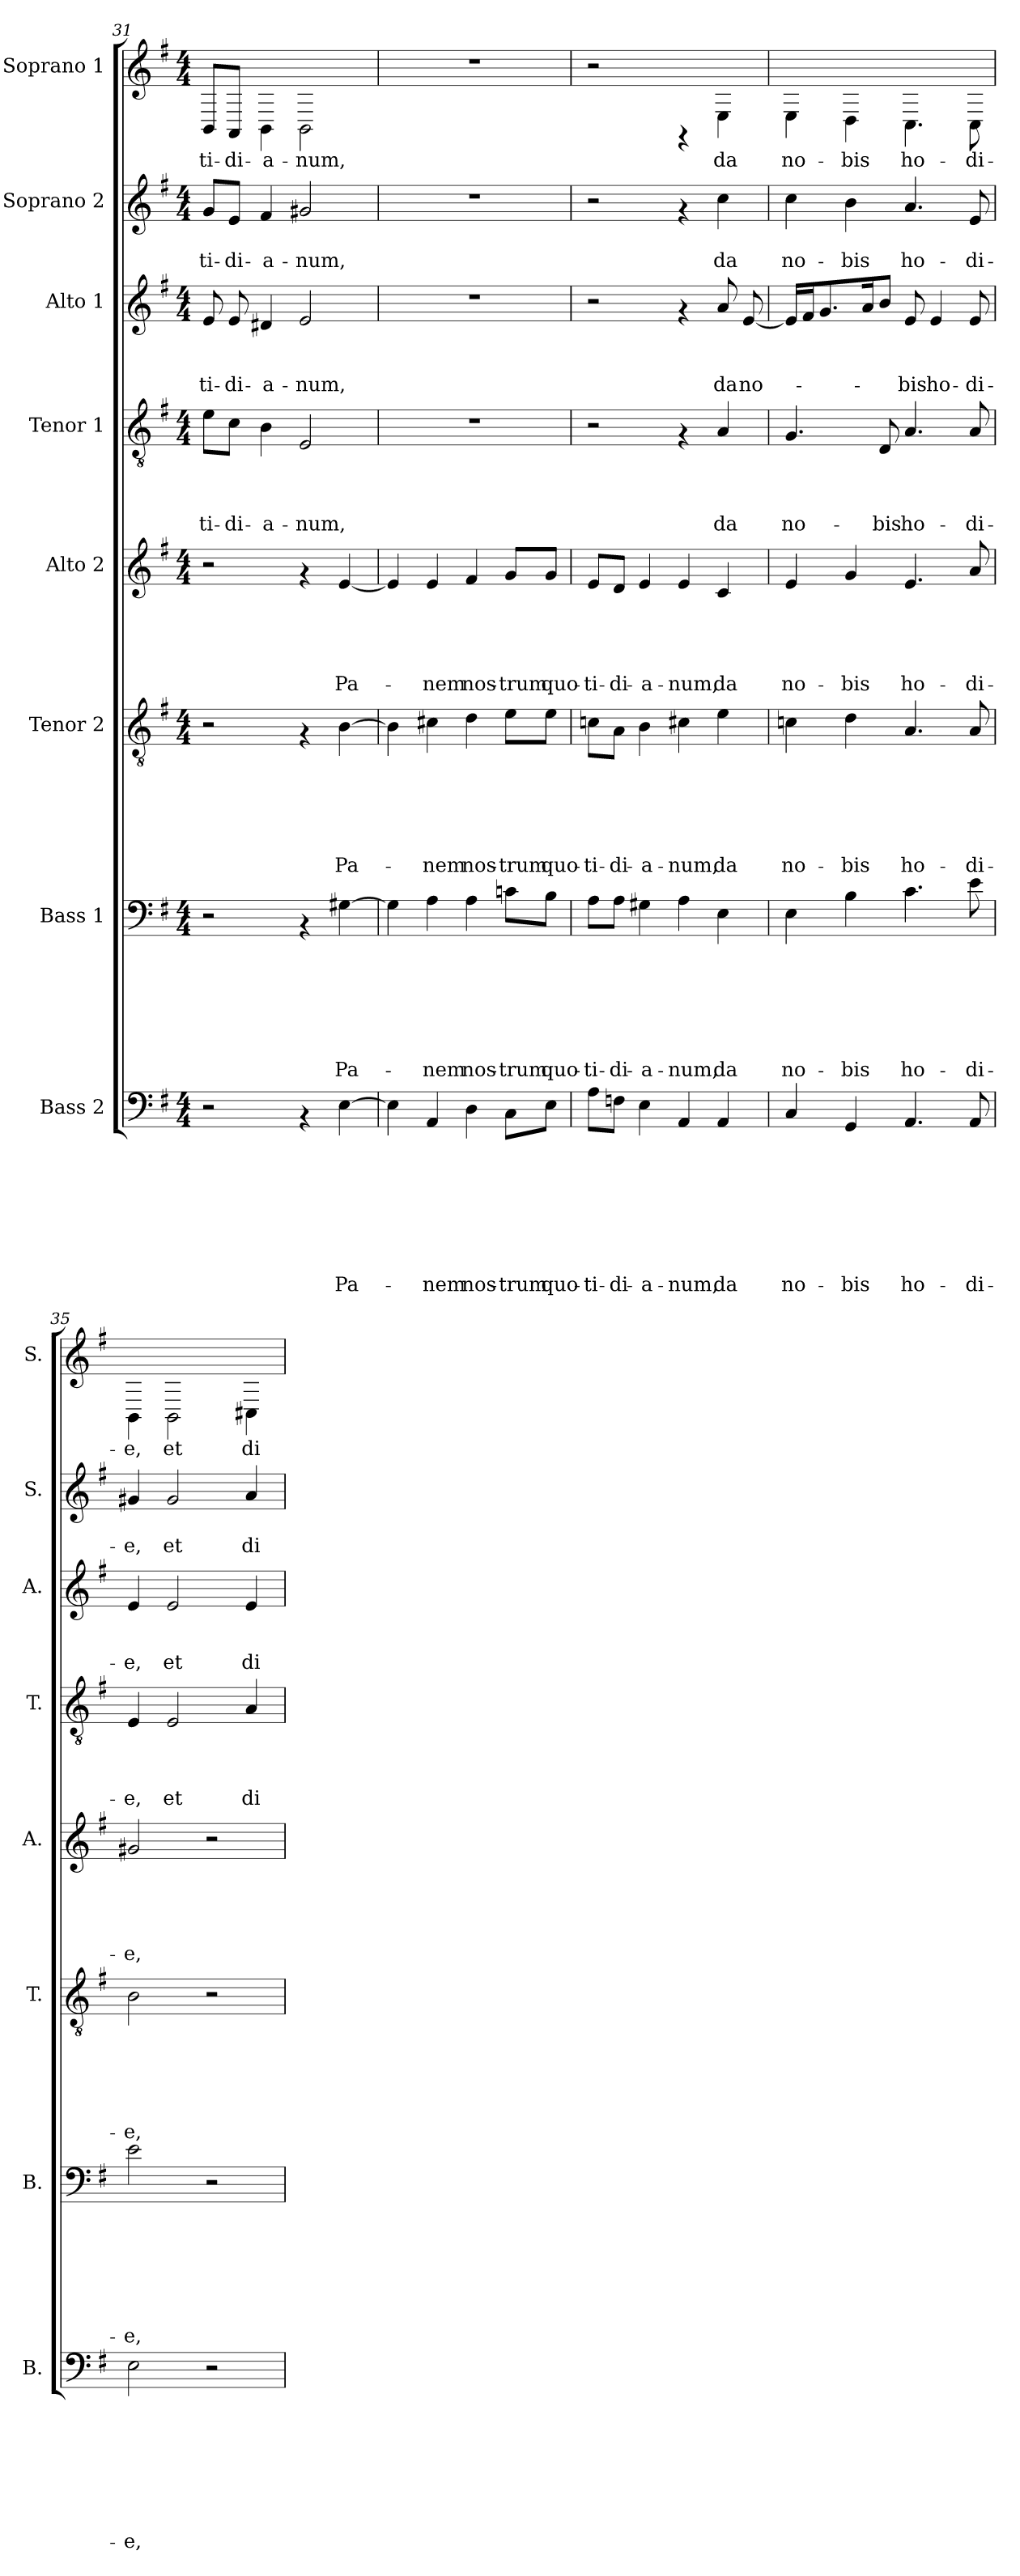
**kern	**text	**text	**text	**text	**text	**text	**text	**text	**kern	**text	**text	**text	**text	**text	**text	**text	**kern	**text	**text	**text	**text	**text	**text	**kern	**text	**text	**text	**text	**text	**kern	**text	**text	**text	**text	**kern	**text	**text	**text	**kern	**text	**text	**kern	**text
*part8	*part8	*part8	*part8	*part8	*part8	*part8	*part8	*part8	*part7	*part7	*part7	*part7	*part7	*part7	*part7	*part7	*part6	*part6	*part6	*part6	*part6	*part6	*part6	*part5	*part5	*part5	*part5	*part5	*part5	*part4	*part4	*part4	*part4	*part4	*part3	*part3	*part3	*part3	*part2	*part2	*part2	*part1	*part1
*staff8	*staff8	*staff8	*staff8	*staff8	*staff8	*staff8	*staff8	*staff8	*staff7	*staff7	*staff7	*staff7	*staff7	*staff7	*staff7	*staff7	*staff6	*staff6	*staff6	*staff6	*staff6	*staff6	*staff6	*staff5	*staff5	*staff5	*staff5	*staff5	*staff5	*staff4	*staff4	*staff4	*staff4	*staff4	*staff3	*staff3	*staff3	*staff3	*staff2	*staff2	*staff2	*staff1	*staff1
*I"Bass 2	*	*	*	*	*	*	*	*	*I"Bass 1	*	*	*	*	*	*	*	*I"Tenor 2	*	*	*	*	*	*	*I"Alto 2	*	*	*	*	*	*I"Tenor 1	*	*	*	*	*I"Alto 1	*	*	*	*I"Soprano 2	*	*	*I"Soprano 1	*
*I'B.	*	*	*	*	*	*	*	*	*I'B.	*	*	*	*	*	*	*	*I'T.	*	*	*	*	*	*	*I'A.	*	*	*	*	*	*I'T.	*	*	*	*	*I'A.	*	*	*	*I'S.	*	*	*I'S.	*
*clefF4	*	*	*	*	*	*	*	*	*clefF4	*	*	*	*	*	*	*	*clefGv2	*	*	*	*	*	*	*clefG2	*	*	*	*	*	*clefGv2	*	*	*	*	*clefG2	*	*	*	*clefG2	*	*	*clefG2	*
*k[f#]	*	*	*	*	*	*	*	*	*k[f#]	*	*	*	*	*	*	*	*k[f#]	*	*	*	*	*	*	*k[f#]	*	*	*	*	*	*k[f#]	*	*	*	*	*k[f#]	*	*	*	*k[f#]	*	*	*k[f#]	*
*G:	*	*	*	*	*	*	*	*	*G:	*	*	*	*	*	*	*	*G:	*	*	*	*	*	*	*G:	*	*	*	*	*	*G:	*	*	*	*	*G:	*	*	*	*G:	*	*	*G:	*
*M4/4	*	*	*	*	*	*	*	*	*M4/4	*	*	*	*	*	*	*	*M4/4	*	*	*	*	*	*	*M4/4	*	*	*	*	*	*M4/4	*	*	*	*	*M4/4	*	*	*	*M4/4	*	*	*M4/4	*
=31	=31	=31	=31	=31	=31	=31	=31	=31	=31	=31	=31	=31	=31	=31	=31	=31	=31	=31	=31	=31	=31	=31	=31	=31	=31	=31	=31	=31	=31	=31	=31	=31	=31	=31	=31	=31	=31	=31	=31	=31	=31	=31	=31
!	!	!	!	!	!	!	!	!	!	!	!	!	!	!	!	!	!	!	!	!	!	!	!	!	!	!	!	!	!	!	!	!	!	!LO:LY:b	!	!	!	!LO:LY:b	!	!	!LO:LY:b	!	!LO:LY:b
2r	.	.	.	.	.	.	.	.	2r	.	.	.	.	.	.	.	2r	.	.	.	.	.	.	2r	.	.	.	.	.	8e\L	.	.	.	-ti-	8e/	.	.	-ti-	8g/L	.	-ti-	8BB/L	-ti-
!	!	!	!	!	!	!	!	!	!	!	!	!	!	!	!	!	!	!	!	!	!	!	!	!	!	!	!	!	!	!	!	!	!	!LO:LY:b	!	!	!	!LO:LY:b	!	!	!LO:LY:b	!	!LO:LY:b
.	.	.	.	.	.	.	.	.	.	.	.	.	.	.	.	.	.	.	.	.	.	.	.	.	.	.	.	.	.	8c\J	.	.	.	-di-	8e/	.	.	-di-	8e/J	.	-di-	8AA/J	-di-
!	!	!	!	!	!	!	!	!	!	!	!	!	!	!	!	!	!	!	!	!	!	!	!	!	!	!	!	!	!	!	!	!	!	!LO:LY:b	!	!	!	!LO:LY:b	!	!	!LO:LY:b	!	!LO:LY:b
.	.	.	.	.	.	.	.	.	.	.	.	.	.	.	.	.	.	.	.	.	.	.	.	.	.	.	.	.	.	4B\	.	.	.	-a-	4d#X/	.	.	-a-	4f#/	.	-a-	4BB\	-a-
!	!	!	!	!	!	!	!	!	!	!	!	!	!	!	!	!	!	!	!	!	!	!	!	!	!	!	!	!	!	!	!	!	!	!LO:LY:b	!	!	!	!LO:LY:b	!	!	!LO:LY:b	!	!LO:LY:b
4rAA	.	.	.	.	.	.	.	.	4rAA	.	.	.	.	.	.	.	4rF	.	.	.	.	.	.	4rf	.	.	.	.	.	2E/	.	.	.	-num,	2e/	.	.	-num,	2g#X/	.	-num,	2BB\	-num,
!	!	!	!	!	!	!	!	!LO:LY:b	!	!	!	!	!	!	!	!LO:LY:b	!	!	!	!	!	!	!LO:LY:b	!	!	!	!	!	!LO:LY:b	!	!	!	!	!	!	!	!	!	!	!	!	!	!
[>4E\	.	.	.	.	.	.	.	Pa-	[>4G#X\	.	.	.	.	.	.	Pa-	[>4B\	.	.	.	.	.	Pa-	[<4e/	.	.	.	.	Pa-	.	.	.	.	.	.	.	.	.	.	.	.	.	.
=32	=32	=32	=32	=32	=32	=32	=32	=32	=32	=32	=32	=32	=32	=32	=32	=32	=32	=32	=32	=32	=32	=32	=32	=32	=32	=32	=32	=32	=32	=32	=32	=32	=32	=32	=32	=32	=32	=32	=32	=32	=32	=32	=32
4E\]	.	.	.	.	.	.	.	.	4G#\]	.	.	.	.	.	.	.	4B\]	.	.	.	.	.	.	4e/]	.	.	.	.	.	1r	.	.	.	.	1r	.	.	.	1r	.	.	1r	.
!	!	!	!	!	!	!	!	!LO:LY:b	!	!	!	!	!	!	!	!LO:LY:b	!	!	!	!	!	!	!LO:LY:b	!	!	!	!	!	!LO:LY:b	!	!	!	!	!	!	!	!	!	!	!	!	!	!
4AA/	.	.	.	.	.	.	.	-nem	4A\	.	.	.	.	.	.	-nem	4c#X\	.	.	.	.	.	-nem	4e/	.	.	.	.	-nem	.	.	.	.	.	.	.	.	.	.	.	.	.	.
!	!	!	!	!	!	!	!	!LO:LY:b	!	!	!	!	!	!	!	!LO:LY:b	!	!	!	!	!	!	!LO:LY:b	!	!	!	!	!	!LO:LY:b	!	!	!	!	!	!	!	!	!	!	!	!	!	!
4D\	.	.	.	.	.	.	.	nos-	4A\	.	.	.	.	.	.	nos-	4d\	.	.	.	.	.	nos-	4f#/	.	.	.	.	nos-	.	.	.	.	.	.	.	.	.	.	.	.	.	.
!	!	!	!	!	!	!	!	!LO:LY:b	!	!	!	!	!	!	!	!LO:LY:b	!	!	!	!	!	!	!LO:LY:b	!	!	!	!	!	!LO:LY:b	!	!	!	!	!	!	!	!	!	!	!	!	!	!
8C\L	.	.	.	.	.	.	.	-trum	8cn\L	.	.	.	.	.	.	-trum	8e\L	.	.	.	.	.	-trum	8g/L	.	.	.	.	-trum	.	.	.	.	.	.	.	.	.	.	.	.	.	.
!	!	!	!	!	!	!	!	!LO:LY:b	!	!	!	!	!	!	!	!LO:LY:b	!	!	!	!	!	!	!LO:LY:b	!	!	!	!	!	!LO:LY:b	!	!	!	!	!	!	!	!	!	!	!	!	!	!
8E\J	.	.	.	.	.	.	.	quo-	8B\J	.	.	.	.	.	.	quo-	8e\J	.	.	.	.	.	quo-	8g/J	.	.	.	.	quo-	.	.	.	.	.	.	.	.	.	.	.	.	.	.
=33	=33	=33	=33	=33	=33	=33	=33	=33	=33	=33	=33	=33	=33	=33	=33	=33	=33	=33	=33	=33	=33	=33	=33	=33	=33	=33	=33	=33	=33	=33	=33	=33	=33	=33	=33	=33	=33	=33	=33	=33	=33	=33	=33
!	!	!	!	!	!	!	!	!LO:LY:b	!	!	!	!	!	!	!	!LO:LY:b	!	!	!	!	!	!	!LO:LY:b	!	!	!	!	!	!LO:LY:b	!	!	!	!	!	!	!	!	!	!	!	!	!	!
8A\L	.	.	.	.	.	.	.	-ti-	8A\L	.	.	.	.	.	.	-ti-	8cn\L	.	.	.	.	.	-ti-	8e/L	.	.	.	.	-ti-	2r	.	.	.	.	2r	.	.	.	2r	.	.	2r	.
!	!	!	!	!	!	!	!	!LO:LY:b	!	!	!	!	!	!	!	!LO:LY:b	!	!	!	!	!	!	!LO:LY:b	!	!	!	!	!	!LO:LY:b	!	!	!	!	!	!	!	!	!	!	!	!	!	!
8Fn\J	.	.	.	.	.	.	.	-di-	8A\J	.	.	.	.	.	.	-di-	8A\J	.	.	.	.	.	-di-	8d/J	.	.	.	.	-di-	.	.	.	.	.	.	.	.	.	.	.	.	.	.
!	!	!	!	!	!	!	!	!LO:LY:b	!	!	!	!	!	!	!	!LO:LY:b	!	!	!	!	!	!	!LO:LY:b	!	!	!	!	!	!LO:LY:b	!	!	!	!	!	!	!	!	!	!	!	!	!	!
4E\	.	.	.	.	.	.	.	-a-	4G#X\	.	.	.	.	.	.	-a-	4B\	.	.	.	.	.	-a-	4e/	.	.	.	.	-a-	.	.	.	.	.	.	.	.	.	.	.	.	.	.
!	!	!	!	!	!	!	!	!LO:LY:b	!	!	!	!	!	!	!	!LO:LY:b	!	!	!	!	!	!	!LO:LY:b	!	!	!	!	!	!LO:LY:b	!	!	!	!	!	!	!	!	!	!	!	!	!	!
4AA/	.	.	.	.	.	.	.	-num,	4A\	.	.	.	.	.	.	-num,	4c#X\	.	.	.	.	.	-num,	4e/	.	.	.	.	-num,	4rF	.	.	.	.	4rf	.	.	.	4rf	.	.	4rFF	.
!	!	!	!	!	!	!	!	!LO:LY:b	!	!	!	!	!	!	!	!LO:LY:b	!	!	!	!	!	!	!LO:LY:b	!	!	!	!	!	!LO:LY:b	!	!	!	!	!LO:LY:b	!	!	!	!LO:LY:b	!	!	!LO:LY:b	!	!LO:LY:b
4AA/	.	.	.	.	.	.	.	da	4E\	.	.	.	.	.	.	da	4e\	.	.	.	.	.	da	4c/	.	.	.	.	da	4A/	.	.	.	da	8a/	.	.	da	4cc\	.	da	4E\	da
!	!	!	!	!	!	!	!	!	!	!	!	!	!	!	!	!	!	!	!	!	!	!	!	!	!	!	!	!	!	!	!	!	!	!	!	!	!	!LO:LY:b	!	!	!	!	!
.	.	.	.	.	.	.	.	.	.	.	.	.	.	.	.	.	.	.	.	.	.	.	.	.	.	.	.	.	.	.	.	.	.	.	[<8e/	.	.	no-	.	.	.	.	.
=34	=34	=34	=34	=34	=34	=34	=34	=34	=34	=34	=34	=34	=34	=34	=34	=34	=34	=34	=34	=34	=34	=34	=34	=34	=34	=34	=34	=34	=34	=34	=34	=34	=34	=34	=34	=34	=34	=34	=34	=34	=34	=34	=34
!	!	!	!	!	!	!	!	!LO:LY:b	!	!	!	!	!	!	!	!LO:LY:b	!	!	!	!	!	!	!LO:LY:b	!	!	!	!	!	!LO:LY:b	!	!	!	!	!LO:LY:b	!	!	!	!	!	!	!LO:LY:b	!	!LO:LY:b
4C/	.	.	.	.	.	.	.	no-	4E\	.	.	.	.	.	.	no-	4cn\	.	.	.	.	.	no-	4e/	.	.	.	.	no-	4.G/	.	.	.	no-	16e/LL]	.	.	.	4cc\	.	no-	4E\	no-
.	.	.	.	.	.	.	.	.	.	.	.	.	.	.	.	.	.	.	.	.	.	.	.	.	.	.	.	.	.	.	.	.	.	.	16f#/J	.	.	.	.	.	.	.	.
.	.	.	.	.	.	.	.	.	.	.	.	.	.	.	.	.	.	.	.	.	.	.	.	.	.	.	.	.	.	.	.	.	.	.	8.g/	.	.	.	.	.	.	.	.
!	!	!	!	!	!	!	!	!LO:LY:b	!	!	!	!	!	!	!	!LO:LY:b	!	!	!	!	!	!	!LO:LY:b	!	!	!	!	!	!LO:LY:b	!	!	!	!	!	!	!	!	!	!	!	!LO:LY:b	!	!LO:LY:b
4GG/	.	.	.	.	.	.	.	-bis	4B\	.	.	.	.	.	.	-bis	4d\	.	.	.	.	.	-bis	4g/	.	.	.	.	-bis	.	.	.	.	.	.	.	.	.	4b\	.	-bis	4D\	-bis
.	.	.	.	.	.	.	.	.	.	.	.	.	.	.	.	.	.	.	.	.	.	.	.	.	.	.	.	.	.	.	.	.	.	.	16a/k	.	.	.	.	.	.	.	.
!	!	!	!	!	!	!	!	!	!	!	!	!	!	!	!	!	!	!	!	!	!	!	!	!	!	!	!	!	!	!	!	!	!	!LO:LY:b	!	!	!	!	!	!	!	!	!
.	.	.	.	.	.	.	.	.	.	.	.	.	.	.	.	.	.	.	.	.	.	.	.	.	.	.	.	.	.	8D/	.	.	.	-bis	8b/J	.	.	.	.	.	.	.	.
!	!	!	!	!	!	!	!	!LO:LY:b	!	!	!	!	!	!	!	!LO:LY:b	!	!	!	!	!	!	!LO:LY:b	!	!	!	!	!	!LO:LY:b	!	!	!	!	!LO:LY:b	!	!	!	!LO:LY:b	!	!	!LO:LY:b	!	!LO:LY:b
4.AA/	.	.	.	.	.	.	.	ho-	4.c\	.	.	.	.	.	.	ho-	4.A/	.	.	.	.	.	ho-	4.e/	.	.	.	.	ho-	4.A/	.	.	.	ho-	8e/	.	.	-bis	4.a/	.	ho-	4.C\	ho-
!	!	!	!	!	!	!	!	!	!	!	!	!	!	!	!	!	!	!	!	!	!	!	!	!	!	!	!	!	!	!	!	!	!	!	!	!	!	!LO:LY:b	!	!	!	!	!
.	.	.	.	.	.	.	.	.	.	.	.	.	.	.	.	.	.	.	.	.	.	.	.	.	.	.	.	.	.	.	.	.	.	.	4e/	.	.	ho-	.	.	.	.	.
!	!	!	!	!	!	!	!	!LO:LY:b	!	!	!	!	!	!	!	!LO:LY:b	!	!	!	!	!	!	!LO:LY:b	!	!	!	!	!	!LO:LY:b	!	!	!	!	!LO:LY:b	!	!	!	!LO:LY:b	!	!	!LO:LY:b	!	!LO:LY:b
8AA/	.	.	.	.	.	.	.	-di-	8e\	.	.	.	.	.	.	-di-	8A/	.	.	.	.	.	-di-	8a/	.	.	.	.	-di-	8A/	.	.	.	-di-	8e/	.	.	-di-	8e/	.	-di-	8C\	-di-
!!LO:PB:g=z
=35	=35	=35	=35	=35	=35	=35	=35	=35	=35	=35	=35	=35	=35	=35	=35	=35	=35	=35	=35	=35	=35	=35	=35	=35	=35	=35	=35	=35	=35	=35	=35	=35	=35	=35	=35	=35	=35	=35	=35	=35	=35	=35	=35
!	!	!	!	!	!	!	!	!LO:LY:b	!	!	!	!	!	!	!	!LO:LY:b	!	!	!	!	!	!	!LO:LY:b	!	!	!	!	!	!LO:LY:b	!	!	!	!	!LO:LY:b	!	!	!	!LO:LY:b	!	!	!LO:LY:b	!	!LO:LY:b
2E\	.	.	.	.	.	.	.	-e,	2e\	.	.	.	.	.	.	-e,	2B\	.	.	.	.	.	-e,	2g#X/	.	.	.	.	-e,	4E/	.	.	.	-e,	4e/	.	.	-e,	4g#X/	.	-e,	4BB\	-e,
!	!	!	!	!	!	!	!	!	!	!	!	!	!	!	!	!	!	!	!	!	!	!	!	!	!	!	!	!	!	!	!	!	!	!LO:LY:b	!	!	!	!LO:LY:b	!	!	!LO:LY:b	!	!LO:LY:b
.	.	.	.	.	.	.	.	.	.	.	.	.	.	.	.	.	.	.	.	.	.	.	.	.	.	.	.	.	.	2E/	.	.	.	et	2e/	.	.	et	2g#/	.	et	2BB\	et
2r	.	.	.	.	.	.	.	.	2r	.	.	.	.	.	.	.	2r	.	.	.	.	.	.	2r	.	.	.	.	.	.	.	.	.	.	.	.	.	.	.	.	.	.	.
!	!	!	!	!	!	!	!	!	!	!	!	!	!	!	!	!	!	!	!	!	!	!	!	!	!	!	!	!	!	!	!	!	!	!LO:LY:b	!	!	!	!LO:LY:b	!	!	!LO:LY:b	!	!LO:LY:b
.	.	.	.	.	.	.	.	.	.	.	.	.	.	.	.	.	.	.	.	.	.	.	.	.	.	.	.	.	.	4A/	.	.	.	di-	4e/	.	.	di-	4a/	.	di-	4C#X\	di-
=	=	=	=	=	=	=	=	=	=	=	=	=	=	=	=	=	=	=	=	=	=	=	=	=	=	=	=	=	=	=	=	=	=	=	=	=	=	=	=	=	=	=	=
*-	*-	*-	*-	*-	*-	*-	*-	*-	*-	*-	*-	*-	*-	*-	*-	*-	*-	*-	*-	*-	*-	*-	*-	*-	*-	*-	*-	*-	*-	*-	*-	*-	*-	*-	*-	*-	*-	*-	*-	*-	*-	*-	*-
